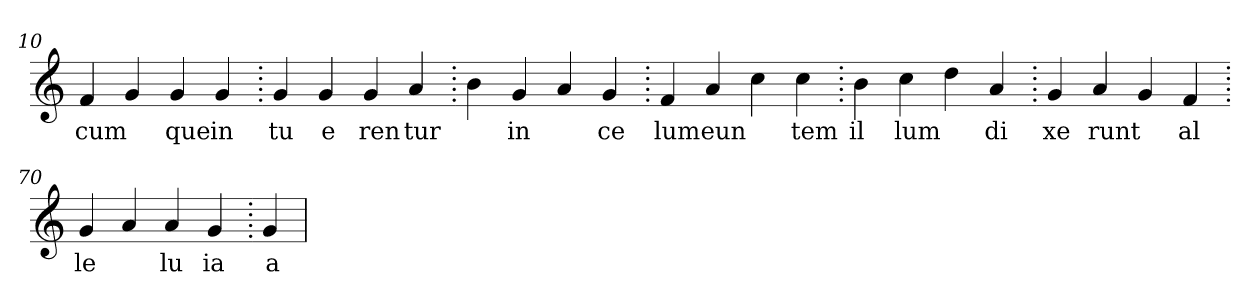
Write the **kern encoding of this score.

**kern	**text
*part1	*part1
*staff1	*staff1
*clefG2	*
=10.	=10.
4f	cum
4g	.
4g	que
4g	in
=20.	=20.
4g	tu
4g	e
4g	ren
4a	tur
=30.	=30.
4b	.
4g	in
4a	.
4g	ce
=40.	=40.
4f	lum
4a	eun
4cc	.
4cc	tem
=50.	=50.
4b	il
4cc	lum
4dd	.
4a	di
=60.	=60.
4g	xe
4a	runt
4g	.
4f	al
=70.	=70.
4g	le
4a	.
4a	lu
4g	ia
=80.	=80.
4g	a
=	=
*-	*-
